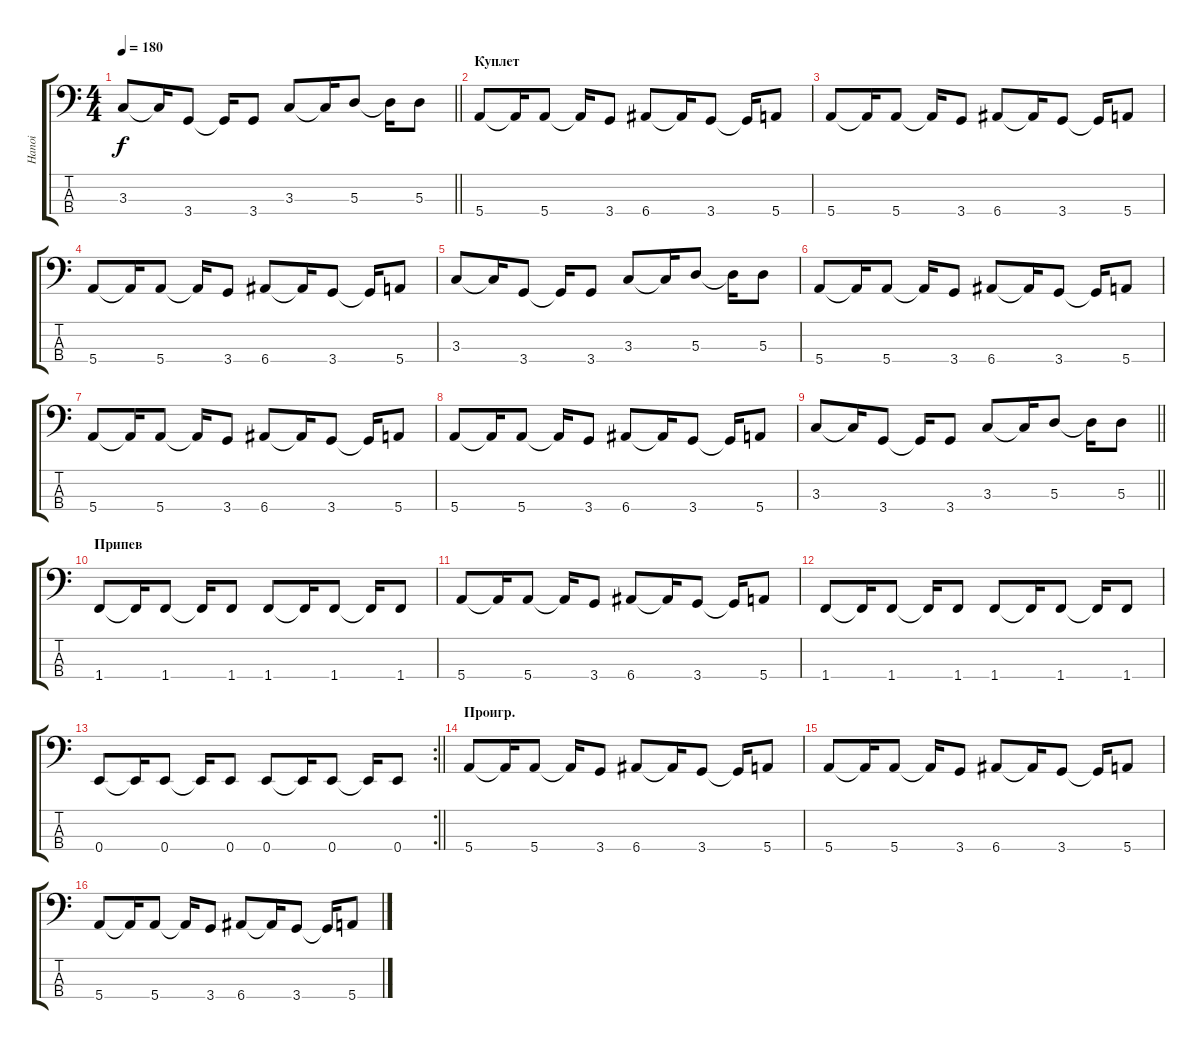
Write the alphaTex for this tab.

\track ("Hanoi" "Hanoi") {instrument electricbassfinger}
\staff {score tabs}
\tuning (G2 D2 A1 E1) {hide}
\ts (4 4)
\tempo 180
\clef f4
\barLineRight lightlight
\ks c
3.3.8{dy f} 3.3{t}.16 3.4.8 3.4{t}.16 3.4.8 3.3.8 3.3{t}.16 5.3.8 5.3{t}.16 5.3.8 |
\section ("" "Куплет")
5.4.8 5.4{t}.16 5.4.8 5.4{t}.16 3.4.8 6.4.8 6.4{t}.16 3.4.8 3.4{t}.16 5.4.8 |
5.4.8 5.4{t}.16 5.4.8 5.4{t}.16 3.4.8 6.4.8 6.4{t}.16 3.4.8 3.4{t}.16 5.4.8 |
5.4.8 5.4{t}.16 5.4.8 5.4{t}.16 3.4.8 6.4.8 6.4{t}.16 3.4.8 3.4{t}.16 5.4.8 |
3.3.8 3.3{t}.16 3.4.8 3.4{t}.16 3.4.8 3.3.8 3.3{t}.16 5.3.8 5.3{t}.16 5.3.8 |
5.4.8 5.4{t}.16 5.4.8 5.4{t}.16 3.4.8 6.4.8 6.4{t}.16 3.4.8 3.4{t}.16 5.4.8 |
5.4.8 5.4{t}.16 5.4.8 5.4{t}.16 3.4.8 6.4.8 6.4{t}.16 3.4.8 3.4{t}.16 5.4.8 |
5.4.8 5.4{t}.16 5.4.8 5.4{t}.16 3.4.8 6.4.8 6.4{t}.16 3.4.8 3.4{t}.16 5.4.8 |
\barLineRight lightlight
3.3.8 3.3{t}.16 3.4.8 3.4{t}.16 3.4.8 3.3.8 3.3{t}.16 5.3.8 5.3{t}.16 5.3.8 |
\section ("" "Припев")
1.4.8 1.4{t}.16 1.4.8 1.4{t}.16 1.4.8 1.4.8 1.4{t}.16 1.4.8 1.4{t}.16 1.4.8 |
5.4.8 5.4{t}.16 5.4.8 5.4{t}.16 3.4.8 6.4.8 6.4{t}.16 3.4.8 3.4{t}.16 5.4.8 |
1.4.8 1.4{t}.16 1.4.8 1.4{t}.16 1.4.8 1.4.8 1.4{t}.16 1.4.8 1.4{t}.16 1.4.8 |
\rc 2
\barLineRight lightlight
0.4.8 0.4{t}.16 0.4.8 0.4{t}.16 0.4.8 0.4.8 0.4{t}.16 0.4.8 0.4{t}.16 0.4.8 |
\section ("" "Проигр.")
5.4.8 5.4{t}.16 5.4.8 5.4{t}.16 3.4.8 6.4.8 6.4{t}.16 3.4.8 3.4{t}.16 5.4.8 |
5.4.8 5.4{t}.16 5.4.8 5.4{t}.16 3.4.8 6.4.8 6.4{t}.16 3.4.8 3.4{t}.16 5.4.8 |
5.4.8 5.4{t}.16 5.4.8 5.4{t}.16 3.4.8 6.4.8 6.4{t}.16 3.4.8 3.4{t}.16 5.4.8
